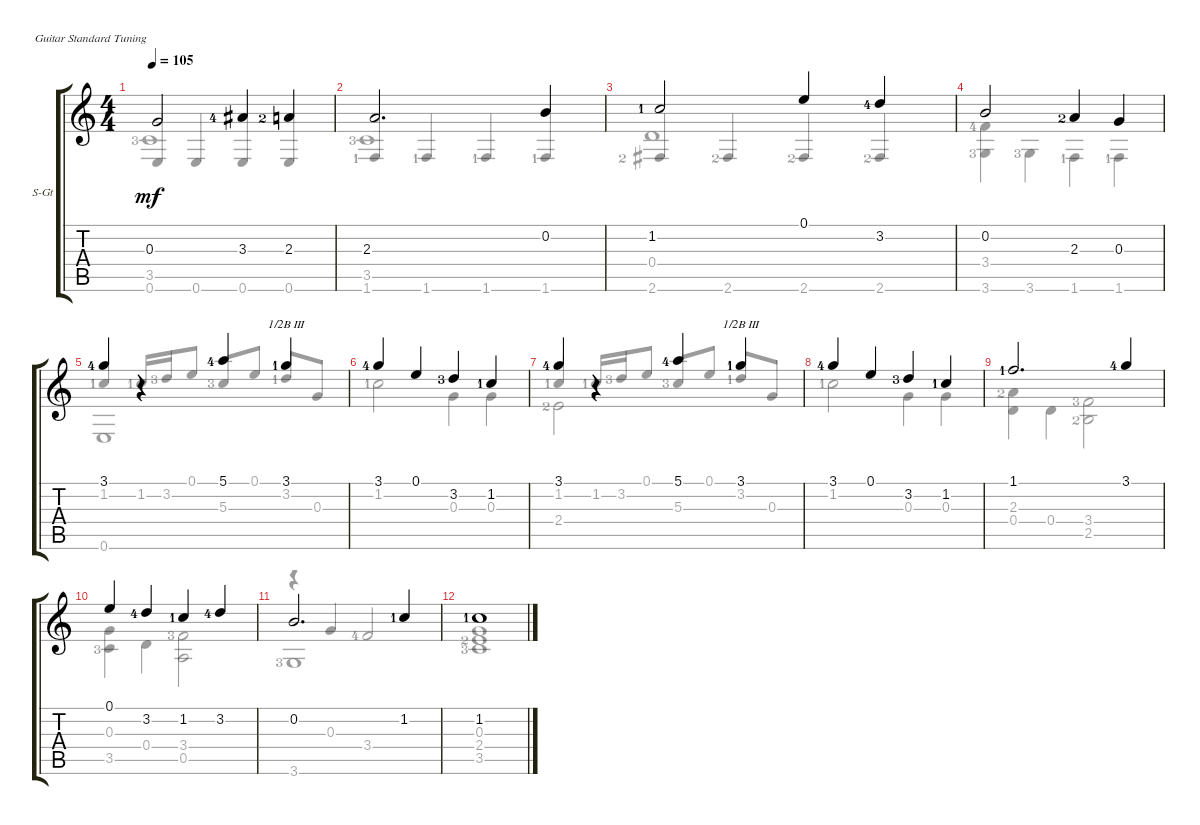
\defaultSystemsLayout 4
\bracketExtendMode groupsimilarinstruments
\firstSystemTrackNameOrientation horizontal
\otherSystemsTrackNameOrientation horizontal
\track ("Steel Guitar" "S-Gt") {instrument acousticguitarsteel}
\staff {score tabs}
\tuning (E4 B3 G3 D3 A2 E2)
\voice
\ts (4 4)
\tempo 105
\clef g2
\ks c
0.3.2{dy mf} 3.3{lf 5}.4 2.3{lf 3}.4 |
2.3.2{d} 0.2.4 |
1.2{lf 2}.2 0.1.4 3.2{lf 5}.4 |
0.2.2 2.3{lf 3}.4 0.3.4 |
3.1{lf 5}.4 r.4 5.1{lf 5}.4 3.1{lf 2}.4{barre (3 half)} |
3.1{lf 5}.4 0.1.4 3.2{lf 4}.4 1.2{lf 2}.4 |
3.1{lf 5}.4 r.4 5.1{lf 5}.4 3.1{lf 2}.4{barre (3 half)} |
3.1{lf 5}.4 0.1.4 3.2{lf 4}.4 1.2{lf 2}.4 |
1.1{lf 2}.2{d} 3.1{lf 5}.4 |
0.1.4 3.2{lf 5}.4 1.2{lf 2}.4 3.2{lf 5}.4 |
0.2.2{d} 1.2{lf 2}.4 |
1.2{lf 2}.1
\voice
\clef g2
\ottava regular
\simile none
\ks c
0.6.4{dy mf beam invert} 0.6.4{beam invert} 0.6.4{beam invert} 0.6.4{beam invert} |
1.6{lf 2}.4{beam invert} 1.6{lf 2}.4{beam invert} 1.6{lf 2}.4{beam invert} 1.6{lf 2}.4{beam invert} |
2.6{lf 3}.4{beam invert} 2.6{lf 3}.4{beam invert} 2.6{lf 3}.4{beam invert} 2.6{lf 3}.4{beam invert} |
(3.6{lf 4} 3.4{lf 5}).4 3.6{lf 4}.4 1.6{lf 2}.4 1.6{lf 2}.4 |
1.2{lf 2}.4{beam invert} 1.2{lf 2}.16{beam invert} 3.2{lf 4}.16 0.1.8 5.3{lf 4}.8{beam invert} 0.1.8 3.2{lf 2}.8{barre (3 half) beam invert} 0.3.8 |
1.2{lf 2}.2 0.3.4 0.3.4 |
1.2{lf 2}.4{beam invert} 1.2{lf 2}.16{beam invert} 3.2{lf 4}.16 0.1.8 5.3{lf 4}.8{beam invert} 0.1.8 3.2{lf 2}.8{barre (3 half) beam invert} 0.3.8 |
1.2{lf 2}.2 0.3.4 0.3.4 |
(2.3{lf 3} 0.4).4 0.4.4 (3.4{lf 4} 2.5{lf 3}).2 |
(3.5{lf 4} 0.3).4 0.4.4 (3.4{lf 4} 0.5).2 |
r.4{beam invert} 0.3.4{beam invert} 3.4{lf 5}.2{beam invert} |
(0.3 2.4{lf 3} 3.5{lf 4}).1
\voice
\clef g2
\ottava regular
\simile none
\ks c
3.5{lf 4}.1{dy mf} |
3.5{lf 4}.1 |
0.4.1 |
|
0.6.1 |
|
2.4{lf 3}.2 |
|
|
|
3.6{lf 4}.1 |
